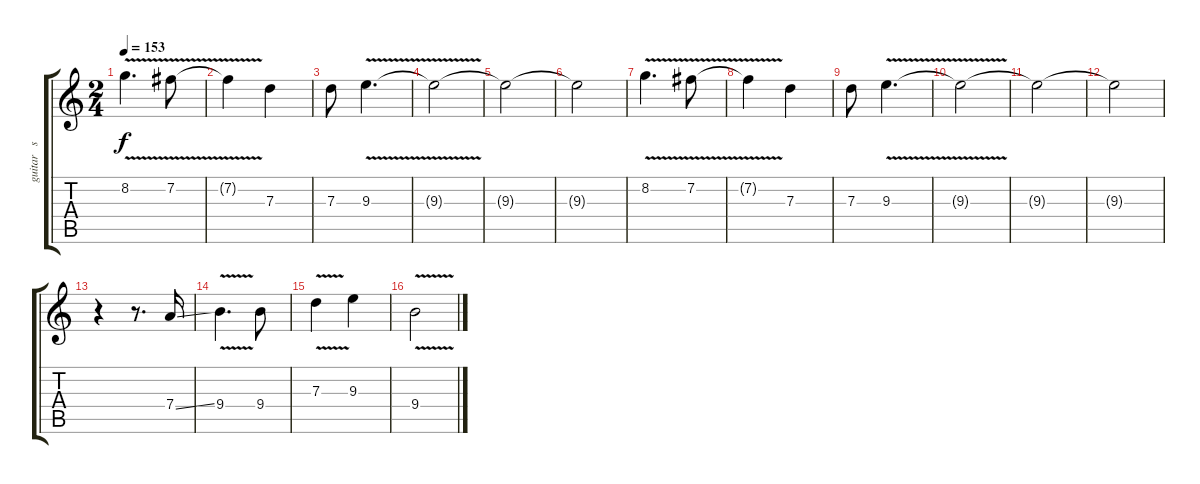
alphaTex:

\track ("guitar   solo    left" "guitar   s") {instrument overdrivenguitar}
\staff {score tabs}
\tuning (E4 B3 G3 D3 A2 E2) {hide}
\ts (2 4)
\tempo 153
\clef g2
\ks c
8.2{v}.4{d dy f} 7.2{v}.8 |
7.2{t}.4 7.3.4 |
7.3.8 9.3{v}.4{d} |
9.3{t}.2 |
9.3{t}.2 |
9.3{t}.2 |
8.2{v}.4{d} 7.2{v}.8 |
7.2{t}.4{volume 0} 7.3.4 |
7.3.8 9.3{v}.4{d} |
9.3{t}.2 |
9.3{t}.2 |
9.3{t}.2 |
r.4{volume 13 instrument acousticguitarsteel} r.8{d} 7.4{ss}.16 |
9.4{v}.4{d} 9.4.8 |
7.3{v}.4 9.3.4 |
9.4{v}.2
